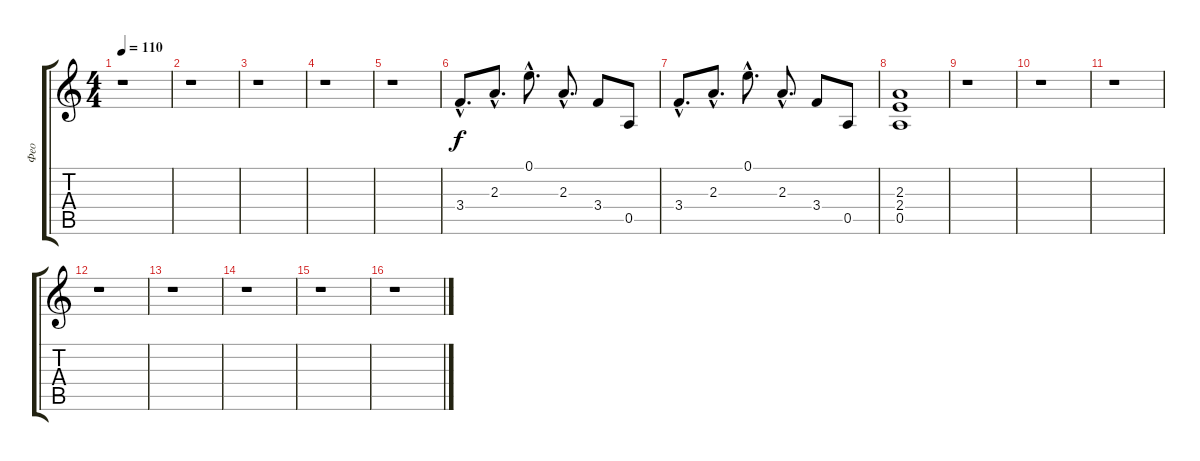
\track ("Фео" "Фео") {instrument electricguitarjazz}
\staff {score tabs}
\tuning (E4 B3 G3 D3 A2 E2) {hide}
\ts (4 4)
\tempo 110
\clef g2
\ks c
r.1{dy f} |
r.1 |
r.1 |
r.1 |
r.1 |
3.4{hac}.8{d} 2.3{hac}.8{d} 0.1{hac}.8{d} 2.3{hac}.8{d} 3.4.8 0.5.8 |
3.4{hac}.8{d} 2.3{hac}.8{d} 0.1{hac}.8{d} 2.3{hac}.8{d} 3.4.8 0.5.8 |
(2.3 2.4 0.5).1 |
r.1 |
r.1 |
r.1 |
r.1 |
r.1 |
r.1 |
r.1 |
r.1
